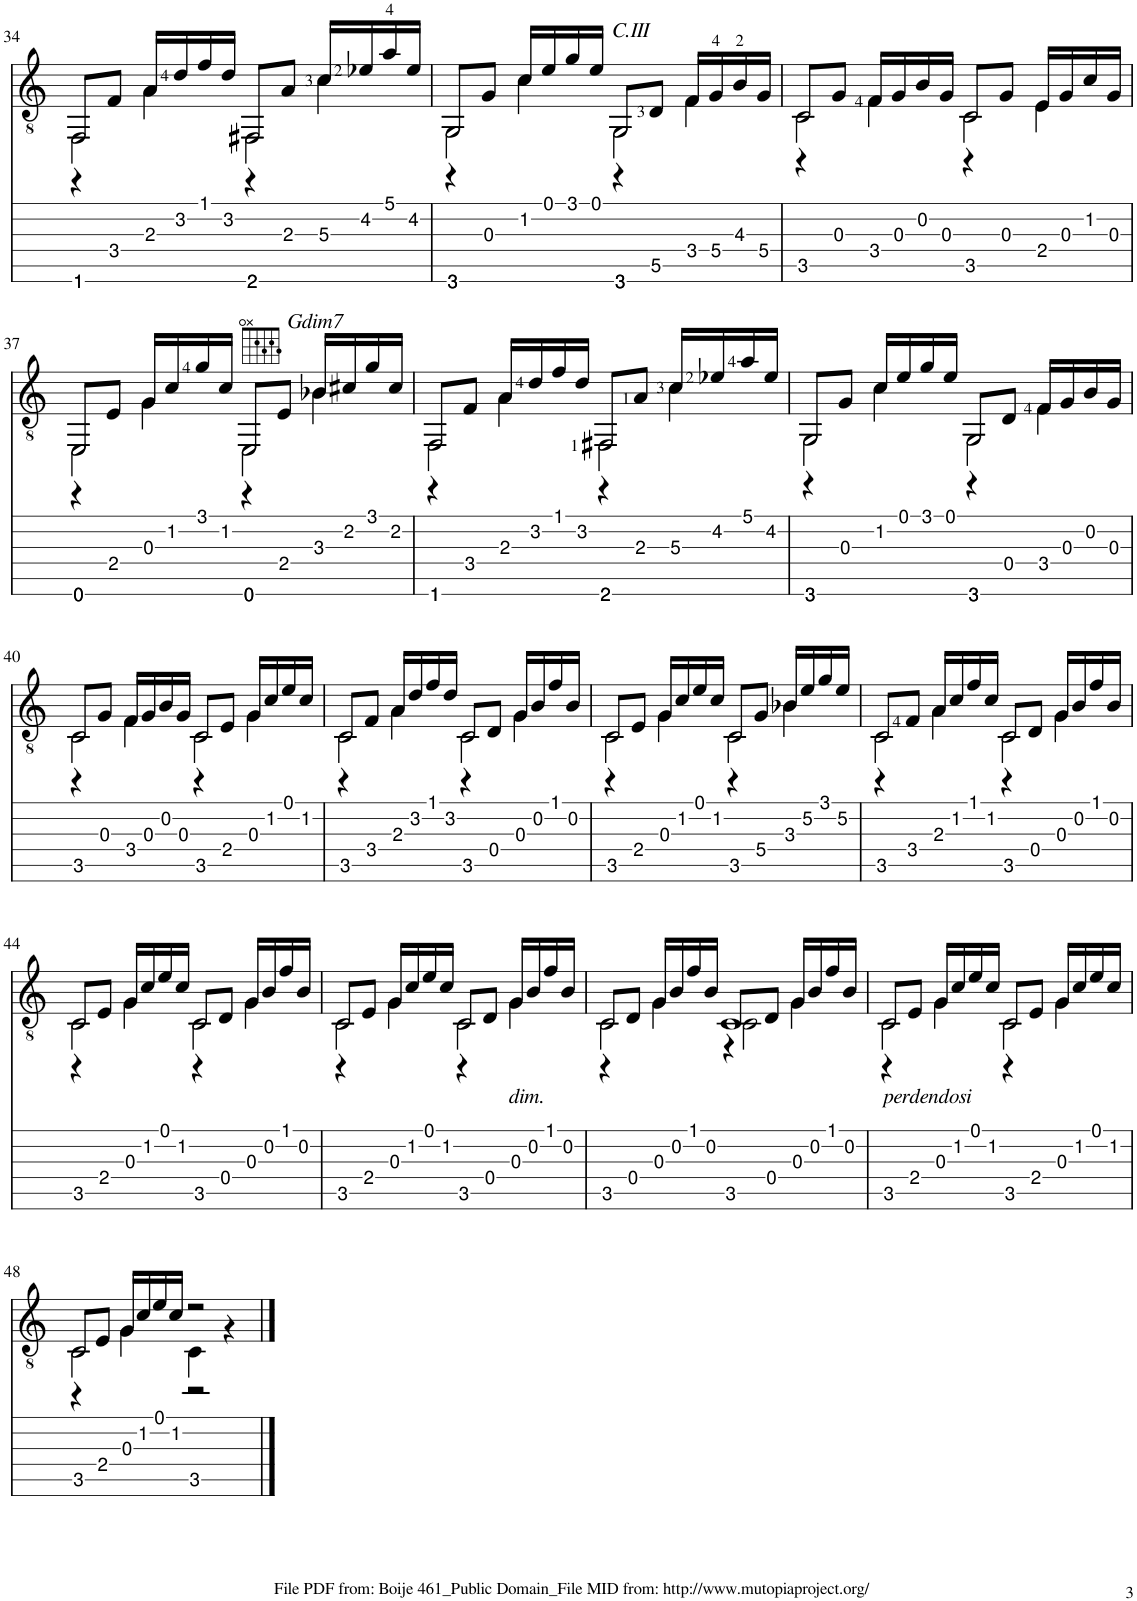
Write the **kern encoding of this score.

**kern	**kern
*part1	*part1
*staff2	*staff1
*I"Guitar	*
*I'Guit.	*
!!LO:PB:g=z
*	*clefGv2
*k[]	*k[]
*M4/4	*M4/4
=34	=34
*^	*
*	*^	*
!	!	!	!LO:N:head=open
*	*	*	*^
*	*	*	*	*^
8FFL	2FF	4r	8FF/L	2FF\	4r
8FJ	.	.	8F/J	.	.
16ALL	.	4A	16A/LL	.	4A\
16dJ	.	.	16d/	.	.
16fL	.	.	16f/	.	.
16dJJ	.	.	16d/JJ	.	.
!	!	!	!LO:N:head=open	!	!
8FF#L	2FF#	4r	8FF#X/L	2FF#\	4r
8AJ	.	.	8A/J	.	.
16cLL	.	4c	16c/LL	.	4c\
16e-J	.	.	16e-X/	.	.
16aL	.	.	16a/	.	.
16e-JJ	.	.	16e-/JJ	.	.
=35	=35	=35	=35	=35	=35
!	!	!	!LO:N:head=open	!	!
8GGL	2GG	4r	8GG/L	2GG\	4r
8GJ	.	.	8G/J	.	.
16cLL	.	4c	16c/LL	.	4c\
16eJ	.	.	16e/	.	.
16gL	.	.	16g/	.	.
16eJJ	.	.	16e/JJ	.	.
!	!	!	!LO:TX:a:i:t=C.III	!	!
!	!	!	!LO:N:head=open	!	!
8GGL	2GG	4r	8GG/L	2GG\	4r
8DJ	.	.	8D/J	.	.
16FLL	.	4F	16F/LL	.	4F\
16GJ	.	.	16G/	.	.
16BL	.	.	16B/	.	.
16GJJ	.	.	16G/JJ	.	.
=36	=36	=36	=36	=36	=36
!	!	!	!LO:N:head=open	!	!
8CL	2C	4r	8C/L	2C\	4r
8GJ	.	.	8G/J	.	.
16FLL	.	4F	16F/LL	.	4F\
16GJ	.	.	16G/	.	.
16BL	.	.	16B/	.	.
16GJJ	.	.	16G/JJ	.	.
!	!	!	!LO:N:head=open	!	!
8CL	2C	4r	8C/L	2C\	4r
8GJ	.	.	8G/J	.	.
16ELL	.	4E	16E/LL	.	4E\
16GJ	.	.	16G/	.	.
16cL	.	.	16c/	.	.
16GJJ	.	.	16G/JJ	.	.
!!LO:LB:g=z	!!	!!
=37	=37	=37	=37	=37	=37
!	!	!	!LO:N:head=open	!	!
8EEL	2EE	4r	8EE/L	2EE\	4r
8EJ	.	.	8E/J	.	.
16GLL	.	4G	16G/LL	.	4G\
16cJ	.	.	16c/	.	.
16gL	.	.	16g/	.	.
16cJJ	.	.	16c/JJ	.	.
!	!	!	!LO:N:head=open	!	!
8EEL	2EE	4r	8EE/L	2EE\	4r
!	!	!	!LO:TX:a:i:t=Gdim7	!	!
8EJ	.	.	8E/J	.	.
16B-LL	.	4B-	16B-X/LL	.	4B-\
16c#J	.	.	16c#X/	.	.
16gL	.	.	16g/	.	.
16c#JJ	.	.	16c#/JJ	.	.
=38	=38	=38	=38	=38	=38
!	!	!	!LO:N:head=open	!	!
8FFL	2FF	4r	8FF/L	2FF\	4r
8FJ	.	.	8F/J	.	.
16ALL	.	4A	16A/LL	.	4A\
16dJ	.	.	16d/	.	.
16fL	.	.	16f/	.	.
16dJJ	.	.	16d/JJ	.	.
!	!	!	!LO:N:head=open	!	!
8FF#L	2FF#	4r	8FF#X/L	2FF#\	4r
8AJ	.	.	8A/J	.	.
16cLL	.	4c	16c/LL	.	4c\
16e-J	.	.	16e-X/	.	.
16aL	.	.	16a/	.	.
16e-JJ	.	.	16e-/JJ	.	.
=39	=39	=39	=39	=39	=39
!	!	!	!LO:N:head=open	!	!
8GGL	2GG	4r	8GG/L	2GG\	4r
8GJ	.	.	8G/J	.	.
16cLL	.	4c	16c/LL	.	4c\
16eJ	.	.	16e/	.	.
16gL	.	.	16g/	.	.
16eJJ	.	.	16e/JJ	.	.
!	!	!	!LO:N:head=open	!	!
8GGL	2GG	4r	8GG/L	2GG\	4r
8DJ	.	.	8D/J	.	.
16FLL	.	4F	16F/LL	.	4F\
16GJ	.	.	16G/	.	.
16BL	.	.	16B/	.	.
16GJJ	.	.	16G/JJ	.	.
!!LO:LB:g=z	!!	!!
=40	=40	=40	=40	=40	=40
!	!	!	!LO:N:head=open	!	!
8CL	2C	4r	8C/L	2C\	4r
8GJ	.	.	8G/J	.	.
16FLL	.	4F	16F/LL	.	4F\
16GJ	.	.	16G/	.	.
16BL	.	.	16B/	.	.
16GJJ	.	.	16G/JJ	.	.
!	!	!	!LO:N:head=open	!	!
8CL	2C	4r	8C/L	2C\	4r
8EJ	.	.	8E/J	.	.
16GLL	.	4G	16G/LL	.	4G\
16cJ	.	.	16c/	.	.
16eL	.	.	16e/	.	.
16cJJ	.	.	16c/JJ	.	.
=41	=41	=41	=41	=41	=41
!	!	!	!LO:N:head=open	!	!
8CL	2C	4r	8C/L	2C\	4r
8FJ	.	.	8F/J	.	.
16ALL	.	4A	16A/LL	.	4A\
16dJ	.	.	16d/	.	.
16fL	.	.	16f/	.	.
16dJJ	.	.	16d/JJ	.	.
!	!	!	!LO:N:head=open	!	!
8CL	2C	4r	8C/L	2C\	4r
8DJ	.	.	8D/J	.	.
16GLL	.	4G	16G/LL	.	4G\
16BJ	.	.	16B/	.	.
16fL	.	.	16f/	.	.
16BJJ	.	.	16B/JJ	.	.
=42	=42	=42	=42	=42	=42
!	!	!	!LO:N:head=open	!	!
8CL	2C	4r	8C/L	2C\	4r
8EJ	.	.	8E/J	.	.
16GLL	.	4G	16G/LL	.	4G\
16cJ	.	.	16c/	.	.
16eL	.	.	16e/	.	.
16cJJ	.	.	16c/JJ	.	.
!	!	!	!LO:N:head=open	!	!
8CL	2C	4r	8C/L	2C\	4r
8GJ	.	.	8G/J	.	.
16B-LL	.	4B-	16B-X/LL	.	4B-\
16eJ	.	.	16e/	.	.
16gL	.	.	16g/	.	.
16eJJ	.	.	16e/JJ	.	.
=43	=43	=43	=43	=43	=43
!	!	!	!LO:N:head=open	!	!
8CL	2C	4r	8C/L	2C\	4r
8FJ	.	.	8F/J	.	.
16ALL	.	4A	16A/LL	.	4A\
16cJ	.	.	16c/	.	.
16fL	.	.	16f/	.	.
16cJJ	.	.	16c/JJ	.	.
!	!	!	!LO:N:head=open	!	!
8CL	2C	4r	8C/L	2C\	4r
8DJ	.	.	8D/J	.	.
16GLL	.	4G	16G/LL	.	4G\
16BJ	.	.	16B/	.	.
16fL	.	.	16f/	.	.
16BJJ	.	.	16B/JJ	.	.
!!LO:LB:g=z	!!	!!
=44	=44	=44	=44	=44	=44
!	!	!	!LO:N:head=open	!	!
8CL	2C	4r	8C/L	2C\	4r
8EJ	.	.	8E/J	.	.
16GLL	.	4G	16G/LL	.	4G\
16cJ	.	.	16c/	.	.
16eL	.	.	16e/	.	.
16cJJ	.	.	16c/JJ	.	.
!	!	!	!LO:N:head=open	!	!
8CL	2C	4r	8C/L	2C\	4r
8DJ	.	.	8D/J	.	.
16GLL	.	4G	16G/LL	.	4G\
16BJ	.	.	16B/	.	.
16fL	.	.	16f/	.	.
16BJJ	.	.	16B/JJ	.	.
=45	=45	=45	=45	=45	=45
!	!	!	!LO:N:head=open	!	!
8CL	2C	4r	8C/L	2C\	4r
8EJ	.	.	8E/J	.	.
16GLL	.	4G	16G/LL	.	4G\
16cJ	.	.	16c/	.	.
16eL	.	.	16e/	.	.
16cJJ	.	.	16c/JJ	.	.
!	!	!	!LO:N:head=open	!	!
8CL	2C	4r	8C/L	2C\	4r
8DJ	.	.	8D/J	.	.
!LO:TX:a:i:t=dim.	!	!	!	!	!
16GLL	.	4G	16G/LL	.	4G\
16BJ	.	.	16B/	.	.
16fL	.	.	16f/	.	.
16BJJ	.	.	16B/JJ	.	.
=46	=46	=46	=46	=46	=46
!	!	!	!LO:N:head=open	!	!
8CL	2C	4r	8C/L	2C\	4r
8DJ	.	.	8D/J	.	.
16GLL	.	4G	16G/LL	.	4G\
16BJ	.	.	16B/	.	.
16fL	.	.	16f/	.	.
16BJJ	.	.	16B/JJ	.	.
!	!	!	!LO:N:head=open	!	!
8CL	2C	4r	8C/L	2C\	4r
8DJ	.	.	8D/J	.	.
16GLL	.	4G	16G/LL	.	4G\
16BJ	.	.	16B/	.	.
16fL	.	.	16f/	.	.
16BJJ	.	.	16B/JJ	.	.
=47	=47	=47	=47	=47	=47
!LO:TX:a:i:t=perdendosi	!	!	!	!	!
!	!	!	!LO:N:head=open	!	!
8CL	2C	4r	8C/L	2C\	4r
8EJ	.	.	8E/J	.	.
16GLL	.	4G	16G/LL	.	4G\
16cJ	.	.	16c/	.	.
16eL	.	.	16e/	.	.
16cJJ	.	.	16c/JJ	.	.
!	!	!	!LO:N:head=open	!	!
8CL	2C	4r	8C/L	2C\	4r
8EJ	.	.	8E/J	.	.
16GLL	.	4G	16G/LL	.	4G\
16cJ	.	.	16c/	.	.
16eL	.	.	16e/	.	.
16cJJ	.	.	16c/JJ	.	.
!!LO:LB:g=z	!!	!!
=48	=48	=48	=48	=48	=48
!	!	!	!LO:N:head=open	!	!
8CL	2C	4r	8C/L	2C\	4r
8EJ	.	.	8E/J	.	.
16GLL	.	4G	16G/LL	.	4G\
16cJ	.	.	16c/	.	.
16eL	.	.	16e/	.	.
16cJJ	.	.	16c/JJ	.	.
2r	4C	2r	2r	4C\	2r
.	4r	.	.	4r	.
*v	*v	*v	*	*	*
*	*v	*v	*v
==	==
*-	*-
